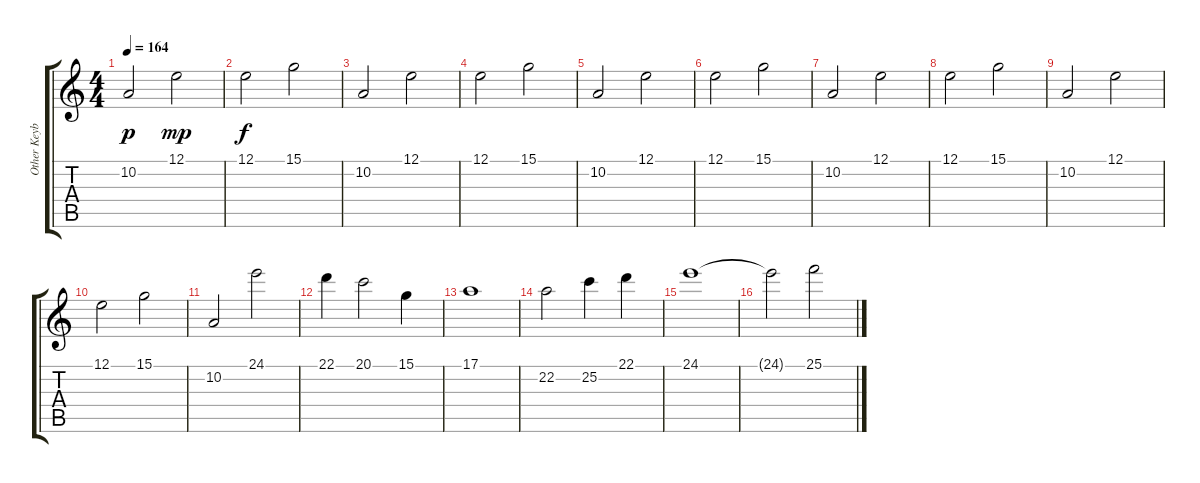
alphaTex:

\track ("Other Keyboards" "Other Keyb") {instrument pad2warm}
\staff {score tabs}
\tuning (E4 B3 G3 D3 A2 E2) {hide}
\ts (4 4)
\tempo 164
\clef g2
\ks c
10.2.2{dy p} 12.1.2{dy mp} |
12.1.2{dy f} 15.1.2 |
10.2.2 12.1.2 |
12.1.2 15.1.2 |
10.2.2 12.1.2 |
12.1.2 15.1.2 |
10.2.2 12.1.2 |
12.1.2 15.1.2 |
10.2.2 12.1.2 |
12.1.2 15.1.2 |
10.2.2 24.1.2 |
22.1.4 20.1.2 15.1.4 |
17.1.1 |
22.2.2 25.2.4 22.1.4 |
24.1.1 |
24.1{t}.2 25.1.2
